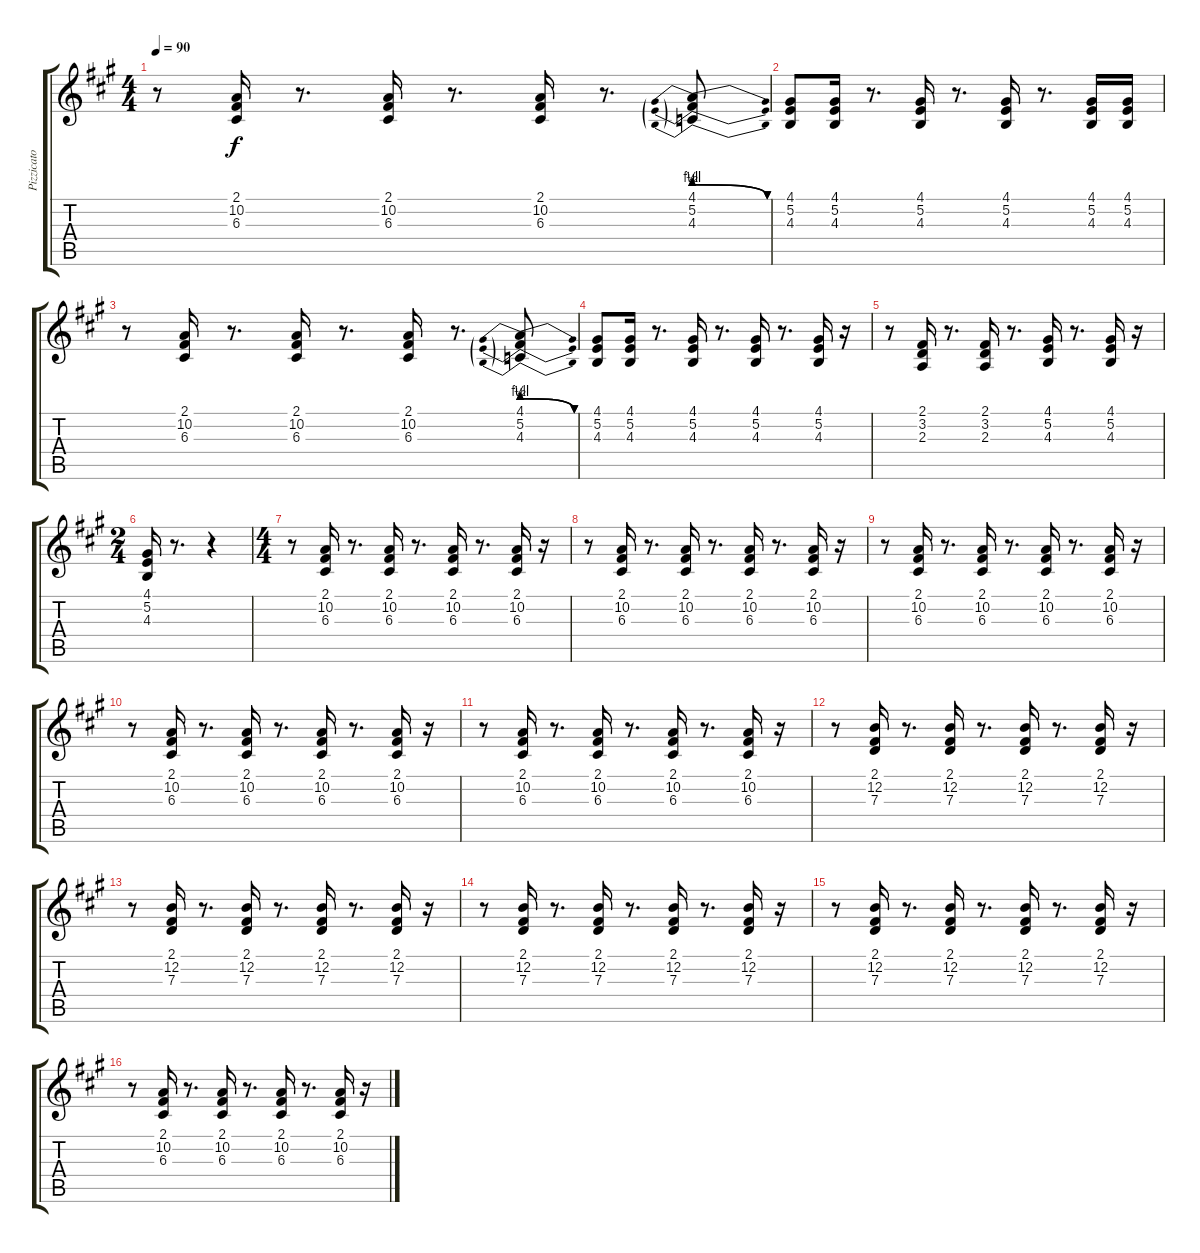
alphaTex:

\track ("Pizzicato" "Pizzicato") {instrument pizzicatostrings}
\staff {score tabs}
\tuning (E4 B3 G3 D3 A2 E2) {hide}
\ts (4 4)
\tempo 90
\clef g2
\ks f#minor
r.8{dy f} (2.1 10.2 6.3).16 r.8{d} (2.1 10.2 6.3).16 r.8{d} (2.1 10.2 6.3).16 r.8{d} (4.1{be (prebendrelease 0 2 60 0)} 5.2{be (prebendrelease 0 4 60 0)} 4.3{be (prebendrelease 0 2 60 0)}).8 |
(4.1 5.2 4.3).8 (4.1 5.2 4.3).16 r.8{d} (4.1 5.2 4.3).16 r.8{d} (4.1 5.2 4.3).16 r.8{d} (4.1 5.2 4.3).16 (4.1 5.2 4.3).16 |
r.8 (2.1 10.2 6.3).16 r.8{d} (2.1 10.2 6.3).16 r.8{d} (2.1 10.2 6.3).16 r.8{d} (4.1{be (prebendrelease 0 2 60 0)} 5.2{be (prebendrelease 0 4 60 0)} 4.3{be (prebendrelease 0 2 60 0)}).8 |
(4.1 5.2 4.3).8 (4.1 5.2 4.3).16 r.8{d} (4.1 5.2 4.3).16 r.8{d} (4.1 5.2 4.3).16 r.8{d} (4.1 5.2 4.3).16 r.16 |
r.8 (2.1 3.2 2.3).16 r.8{d} (2.1 3.2 2.3).16 r.8{d} (4.1 5.2 4.3).16 r.8{d} (4.1 5.2 4.3).16 r.16 |
\ts (2 4)
(4.1 5.2 4.3).16 r.8{d} r.4 |
\ts (4 4)
r.8 (2.1 10.2 6.3).16 r.8{d} (2.1 10.2 6.3).16 r.8{d} (2.1 10.2 6.3).16 r.8{d} (2.1 10.2 6.3).16 r.16 |
r.8 (2.1 10.2 6.3).16 r.8{d} (2.1 10.2 6.3).16 r.8{d} (2.1 10.2 6.3).16 r.8{d} (2.1 10.2 6.3).16 r.16 |
r.8 (2.1 10.2 6.3).16 r.8{d} (2.1 10.2 6.3).16 r.8{d} (2.1 10.2 6.3).16 r.8{d} (2.1 10.2 6.3).16 r.16 |
r.8 (2.1 10.2 6.3).16 r.8{d} (2.1 10.2 6.3).16 r.8{d} (2.1 10.2 6.3).16 r.8{d} (2.1 10.2 6.3).16 r.16 |
r.8 (2.1 10.2 6.3).16 r.8{d} (2.1 10.2 6.3).16 r.8{d} (2.1 10.2 6.3).16 r.8{d} (2.1 10.2 6.3).16 r.16 |
r.8 (2.1 12.2 7.3).16 r.8{d} (2.1 12.2 7.3).16 r.8{d} (2.1 12.2 7.3).16 r.8{d} (2.1 12.2 7.3).16 r.16 |
r.8 (2.1 12.2 7.3).16 r.8{d} (2.1 12.2 7.3).16 r.8{d} (2.1 12.2 7.3).16 r.8{d} (2.1 12.2 7.3).16 r.16 |
r.8 (2.1 12.2 7.3).16 r.8{d} (2.1 12.2 7.3).16 r.8{d} (2.1 12.2 7.3).16 r.8{d} (2.1 12.2 7.3).16 r.16 |
r.8 (2.1 12.2 7.3).16 r.8{d} (2.1 12.2 7.3).16 r.8{d} (2.1 12.2 7.3).16 r.8{d} (2.1 12.2 7.3).16 r.16 |
r.8 (2.1 10.2 6.3).16 r.8{d} (2.1 10.2 6.3).16 r.8{d} (2.1 10.2 6.3).16 r.8{d} (2.1 10.2 6.3).16 r.16
